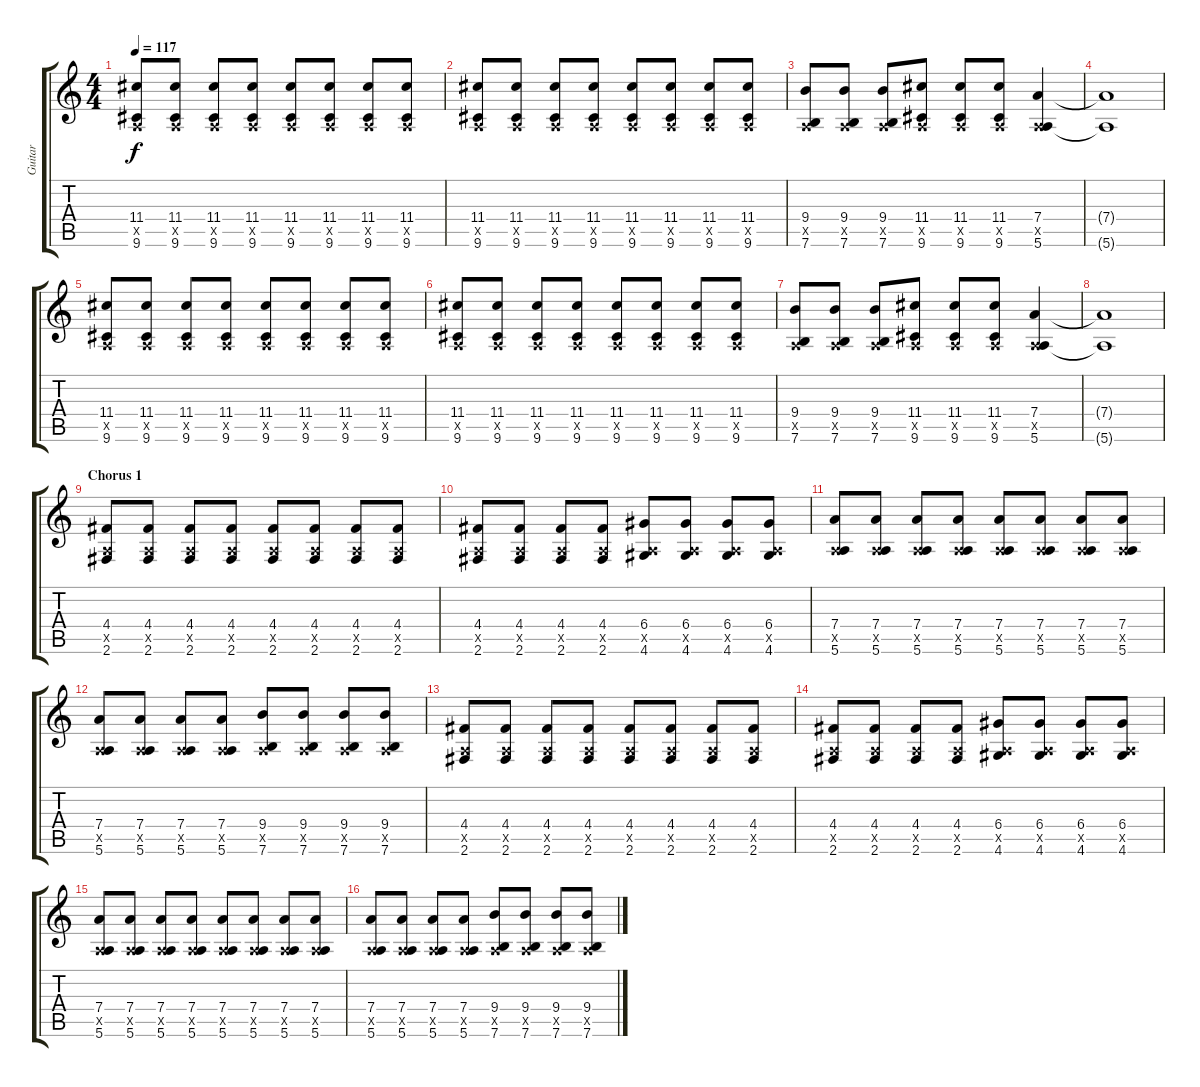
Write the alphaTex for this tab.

\track ("Guitar" "Guitar") {instrument acousticguitarsteel}
\staff {score tabs}
\tuning (E4 B3 G3 D3 A2 E2) {hide}
\ts (4 4)
\tempo 117
\clef g2
\ks c
(11.4 0.5{x} 9.6).8{dy f} (11.4 0.5{x} 9.6).8 (11.4 0.5{x} 9.6).8 (11.4 0.5{x} 9.6).8 (11.4 0.5{x} 9.6).8 (11.4 0.5{x} 9.6).8 (11.4 0.5{x} 9.6).8 (11.4 0.5{x} 9.6).8 |
(11.4 0.5{x} 9.6).8 (11.4 0.5{x} 9.6).8 (11.4 0.5{x} 9.6).8 (11.4 0.5{x} 9.6).8 (11.4 0.5{x} 9.6).8 (11.4 0.5{x} 9.6).8 (11.4 0.5{x} 9.6).8 (11.4 0.5{x} 9.6).8 |
(9.4 0.5{x} 7.6).8 (9.4 0.5{x} 7.6).8 (9.4 0.5{x} 7.6).8 (11.4 0.5{x} 9.6).8 (11.4 0.5{x} 9.6).8 (11.4 0.5{x} 9.6).8 (7.4 0.5{x} 5.6).4 |
(7.4{t} 5.6{t}).1 |
(11.4 0.5{x} 9.6).8 (11.4 0.5{x} 9.6).8 (11.4 0.5{x} 9.6).8 (11.4 0.5{x} 9.6).8 (11.4 0.5{x} 9.6).8 (11.4 0.5{x} 9.6).8 (11.4 0.5{x} 9.6).8 (11.4 0.5{x} 9.6).8 |
(11.4 0.5{x} 9.6).8 (11.4 0.5{x} 9.6).8 (11.4 0.5{x} 9.6).8 (11.4 0.5{x} 9.6).8 (11.4 0.5{x} 9.6).8 (11.4 0.5{x} 9.6).8 (11.4 0.5{x} 9.6).8 (11.4 0.5{x} 9.6).8 |
(9.4 0.5{x} 7.6).8 (9.4 0.5{x} 7.6).8 (9.4 0.5{x} 7.6).8 (11.4 0.5{x} 9.6).8 (11.4 0.5{x} 9.6).8 (11.4 0.5{x} 9.6).8 (7.4 0.5{x} 5.6).4 |
(7.4{t} 5.6{t}).1 |
\section ("" "Chorus 1")
(4.4 0.5{x} 2.6).8 (4.4 0.5{x} 2.6).8 (4.4 0.5{x} 2.6).8 (4.4 0.5{x} 2.6).8 (4.4 0.5{x} 2.6).8 (4.4 0.5{x} 2.6).8 (4.4 0.5{x} 2.6).8 (4.4 0.5{x} 2.6).8 |
(4.4 0.5{x} 2.6).8 (4.4 0.5{x} 2.6).8 (4.4 0.5{x} 2.6).8 (4.4 0.5{x} 2.6).8 (6.4 0.5{x} 4.6).8 (6.4 0.5{x} 4.6).8 (6.4 0.5{x} 4.6).8 (6.4 0.5{x} 4.6).8 |
(7.4 0.5{x} 5.6).8 (7.4 0.5{x} 5.6).8 (7.4 0.5{x} 5.6).8 (7.4 0.5{x} 5.6).8 (7.4 0.5{x} 5.6).8 (7.4 0.5{x} 5.6).8 (7.4 0.5{x} 5.6).8 (7.4 0.5{x} 5.6).8 |
(7.4 0.5{x} 5.6).8 (7.4 0.5{x} 5.6).8 (7.4 0.5{x} 5.6).8 (7.4 0.5{x} 5.6).8 (9.4 0.5{x} 7.6).8 (9.4 0.5{x} 7.6).8 (9.4 0.5{x} 7.6).8 (9.4 0.5{x} 7.6).8 |
(4.4 0.5{x} 2.6).8 (4.4 0.5{x} 2.6).8 (4.4 0.5{x} 2.6).8 (4.4 0.5{x} 2.6).8 (4.4 0.5{x} 2.6).8 (4.4 0.5{x} 2.6).8 (4.4 0.5{x} 2.6).8 (4.4 0.5{x} 2.6).8 |
(4.4 0.5{x} 2.6).8 (4.4 0.5{x} 2.6).8 (4.4 0.5{x} 2.6).8 (4.4 0.5{x} 2.6).8 (6.4 0.5{x} 4.6).8 (6.4 0.5{x} 4.6).8 (6.4 0.5{x} 4.6).8 (6.4 0.5{x} 4.6).8 |
(7.4 0.5{x} 5.6).8 (7.4 0.5{x} 5.6).8 (7.4 0.5{x} 5.6).8 (7.4 0.5{x} 5.6).8 (7.4 0.5{x} 5.6).8 (7.4 0.5{x} 5.6).8 (7.4 0.5{x} 5.6).8 (7.4 0.5{x} 5.6).8 |
(7.4 0.5{x} 5.6).8 (7.4 0.5{x} 5.6).8 (7.4 0.5{x} 5.6).8 (7.4 0.5{x} 5.6).8 (9.4 0.5{x} 7.6).8 (9.4 0.5{x} 7.6).8 (9.4 0.5{x} 7.6).8 (9.4 0.5{x} 7.6).8
